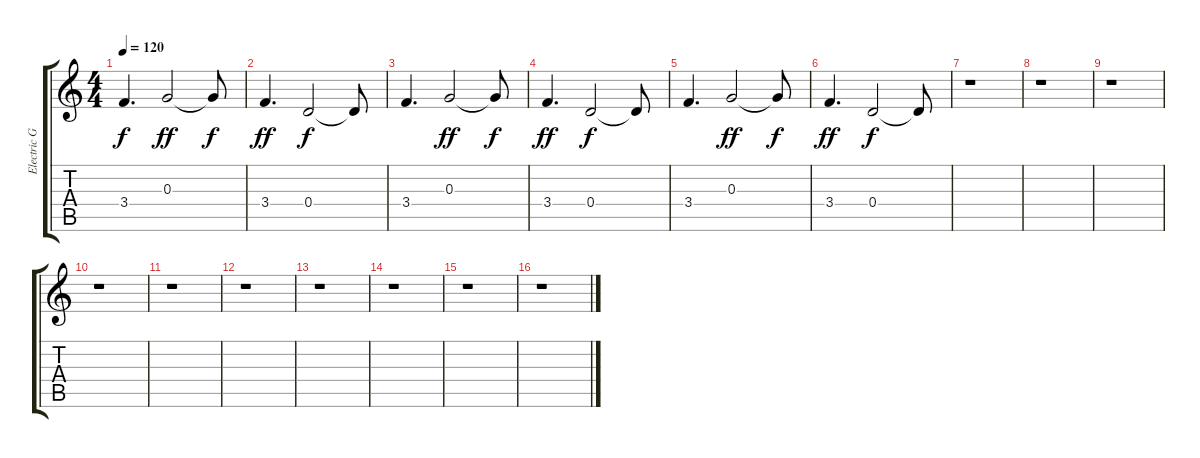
\track ("Electric Guitar 1" "Electric G") {instrument electricguitarjazz}
\staff {score tabs}
\tuning (E4 B3 G3 D3 A2 E2) {hide}
\ts (4 4)
\tempo 120
\clef g2
\ks c
3.4.4{d dy f} 0.3.2{dy ff} 0.3{t}.8{dy f} |
3.4.4{d dy ff} 0.4.2{dy f} 0.4{t}.8 |
3.4.4{d} 0.3.2{dy ff} 0.3{t}.8{dy f} |
3.4.4{d dy ff} 0.4.2{dy f} 0.4{t}.8 |
3.4.4{d} 0.3.2{dy ff} 0.3{t}.8{dy f} |
3.4.4{d dy ff} 0.4.2{dy f} 0.4{t}.8 |
r.1 |
r.1 |
r.1 |
r.1 |
r.1 |
r.1 |
r.1 |
r.1 |
r.1 |
r.1
